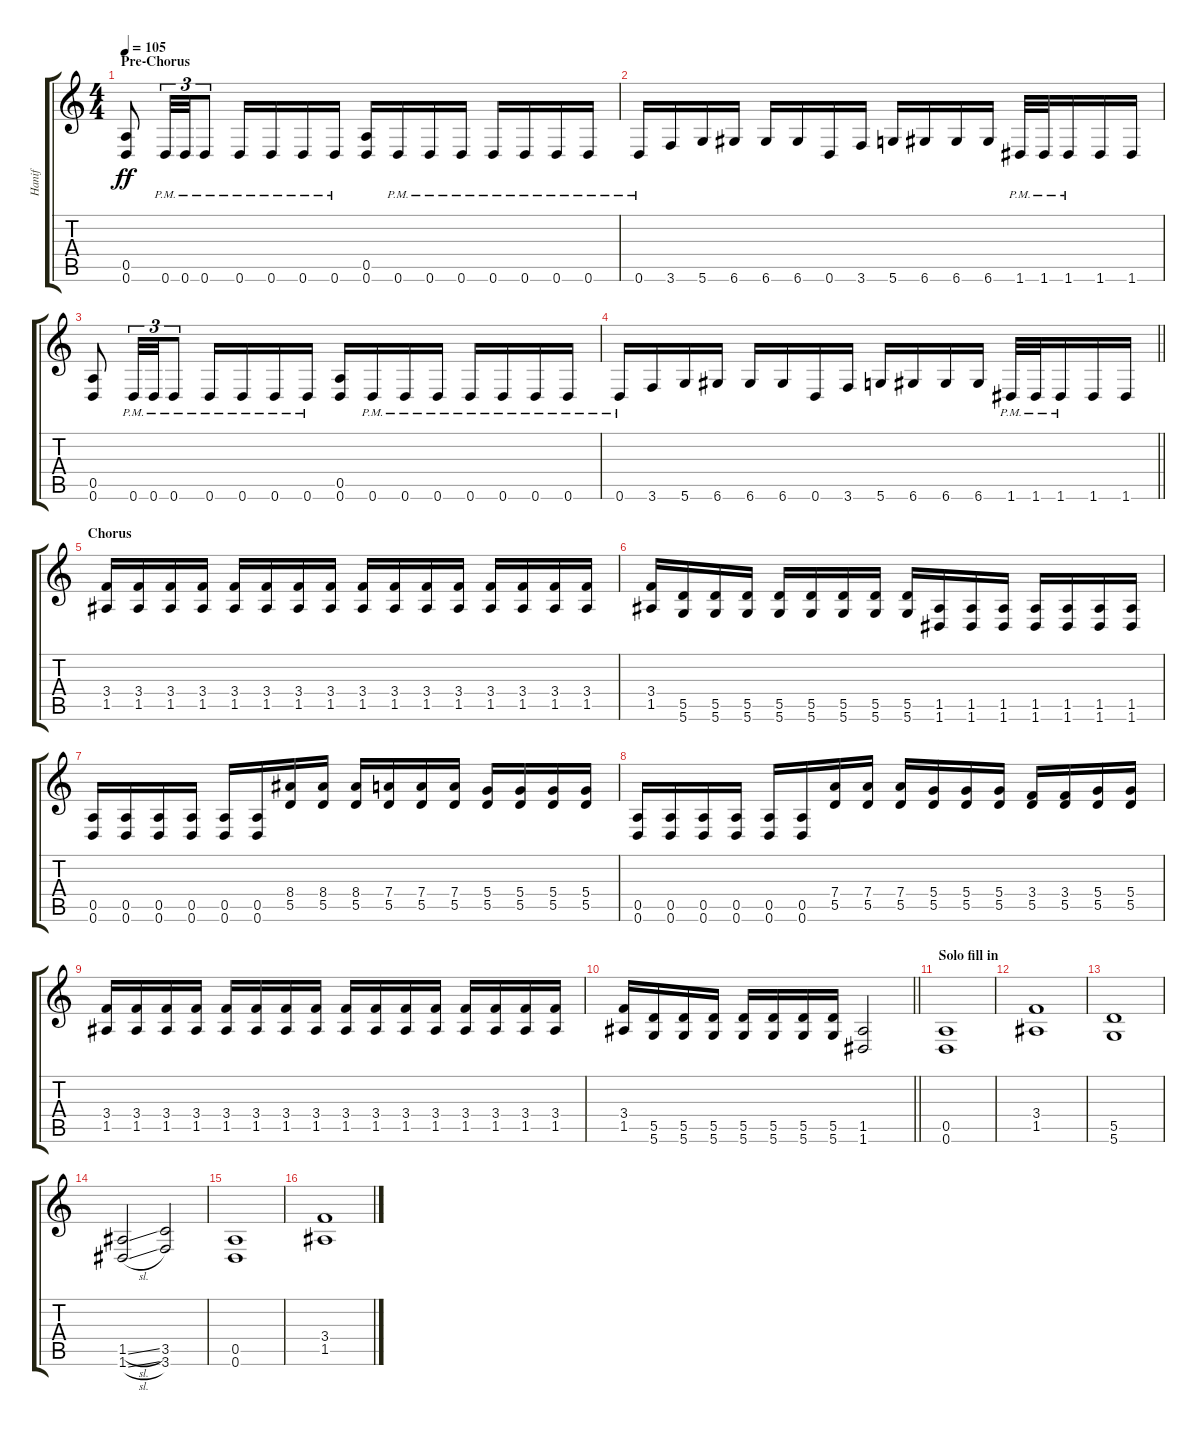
\track ("Hanif" "Hanif") {instrument distortionguitar}
\staff {score tabs}
\tuning (E4 B3 G3 D3 A2 D2) {hide}
\ts (4 4)
\section ("" "Pre-Chorus")
\tempo 105
\clef g2
\ks c
(0.5 0.6).8{dy ff} 0.6{pm}.32{tu (3 2)} 0.6{pm}.32{tu (3 2)} 0.6{pm}.8{tu (3 2)} 0.6{pm}.16 0.6{pm}.16 0.6{pm}.16 0.6{pm}.16 (0.5 0.6).16 0.6{pm}.16 0.6{pm}.16 0.6{pm}.16 0.6{pm}.16 0.6{pm}.16 0.6{pm}.16 0.6{pm}.16 |
0.6{pm}.16 3.6.16 5.6.16 6.6.16 6.6.16 6.6.16 0.6.16 3.6.16 5.6.16 6.6.16 6.6.16 6.6.16 1.6{pm}.32 1.6{pm}.32 1.6{pm}.16 1.6.16 1.6.16 |
(0.5 0.6).8 0.6{pm}.32{tu (3 2)} 0.6{pm}.32{tu (3 2)} 0.6{pm}.8{tu (3 2)} 0.6{pm}.16 0.6{pm}.16 0.6{pm}.16 0.6{pm}.16 (0.5 0.6).16 0.6{pm}.16 0.6{pm}.16 0.6{pm}.16 0.6{pm}.16 0.6{pm}.16 0.6{pm}.16 0.6{pm}.16 |
\barLineRight lightlight
0.6{pm}.16 3.6.16 5.6.16 6.6.16 6.6.16 6.6.16 0.6.16 3.6.16 5.6.16 6.6.16 6.6.16 6.6.16 1.6{pm}.32 1.6{pm}.32 1.6{pm}.16 1.6.16 1.6.16 |
\section ("" "Chorus")
(3.4 1.5).16 (3.4 1.5).16 (3.4 1.5).16 (3.4 1.5).16 (3.4 1.5).16 (3.4 1.5).16 (3.4 1.5).16 (3.4 1.5).16 (3.4 1.5).16 (3.4 1.5).16 (3.4 1.5).16 (3.4 1.5).16 (3.4 1.5).16 (3.4 1.5).16 (3.4 1.5).16 (3.4 1.5).16 |
(3.4 1.5).16 (5.5 5.6).16 (5.5 5.6).16 (5.5 5.6).16 (5.5 5.6).16 (5.5 5.6).16 (5.5 5.6).16 (5.5 5.6).16 (5.5 5.6).16 (1.5 1.6).16 (1.5 1.6).16 (1.5 1.6).16 (1.5 1.6).16 (1.5 1.6).16 (1.5 1.6).16 (1.5 1.6).16 |
(0.5 0.6).16 (0.5 0.6).16 (0.5 0.6).16 (0.5 0.6).16 (0.5 0.6).16 (0.5 0.6).16 (8.4 5.5).16 (8.4 5.5).16 (8.4 5.5).16 (7.4 5.5).16 (7.4 5.5).16 (7.4 5.5).16 (5.4 5.5).16 (5.4 5.5).16 (5.4 5.5).16 (5.4 5.5).16 |
(0.5 0.6).16 (0.5 0.6).16 (0.5 0.6).16 (0.5 0.6).16 (0.5 0.6).16 (0.5 0.6).16 (7.4 5.5).16 (7.4 5.5).16 (7.4 5.5).16 (5.4 5.5).16 (5.4 5.5).16 (5.4 5.5).16 (3.4 5.5).16 (3.4 5.5).16 (5.4 5.5).16 (5.4 5.5).16 |
(3.4 1.5).16 (3.4 1.5).16 (3.4 1.5).16 (3.4 1.5).16 (3.4 1.5).16 (3.4 1.5).16 (3.4 1.5).16 (3.4 1.5).16 (3.4 1.5).16 (3.4 1.5).16 (3.4 1.5).16 (3.4 1.5).16 (3.4 1.5).16 (3.4 1.5).16 (3.4 1.5).16 (3.4 1.5).16 |
\barLineRight lightlight
(3.4 1.5).16 (5.5 5.6).16 (5.5 5.6).16 (5.5 5.6).16 (5.5 5.6).16 (5.5 5.6).16 (5.5 5.6).16 (5.5 5.6).16 (1.5 1.6).2 |
\section ("" "Solo fill in")
(0.5 0.6).1 |
(3.4 1.5).1 |
(5.5 5.6).1 |
(1.5{sl} 1.6{sl}).2 (3.5 3.6).2 |
(0.5 0.6).1 |
(3.4 1.5).1
